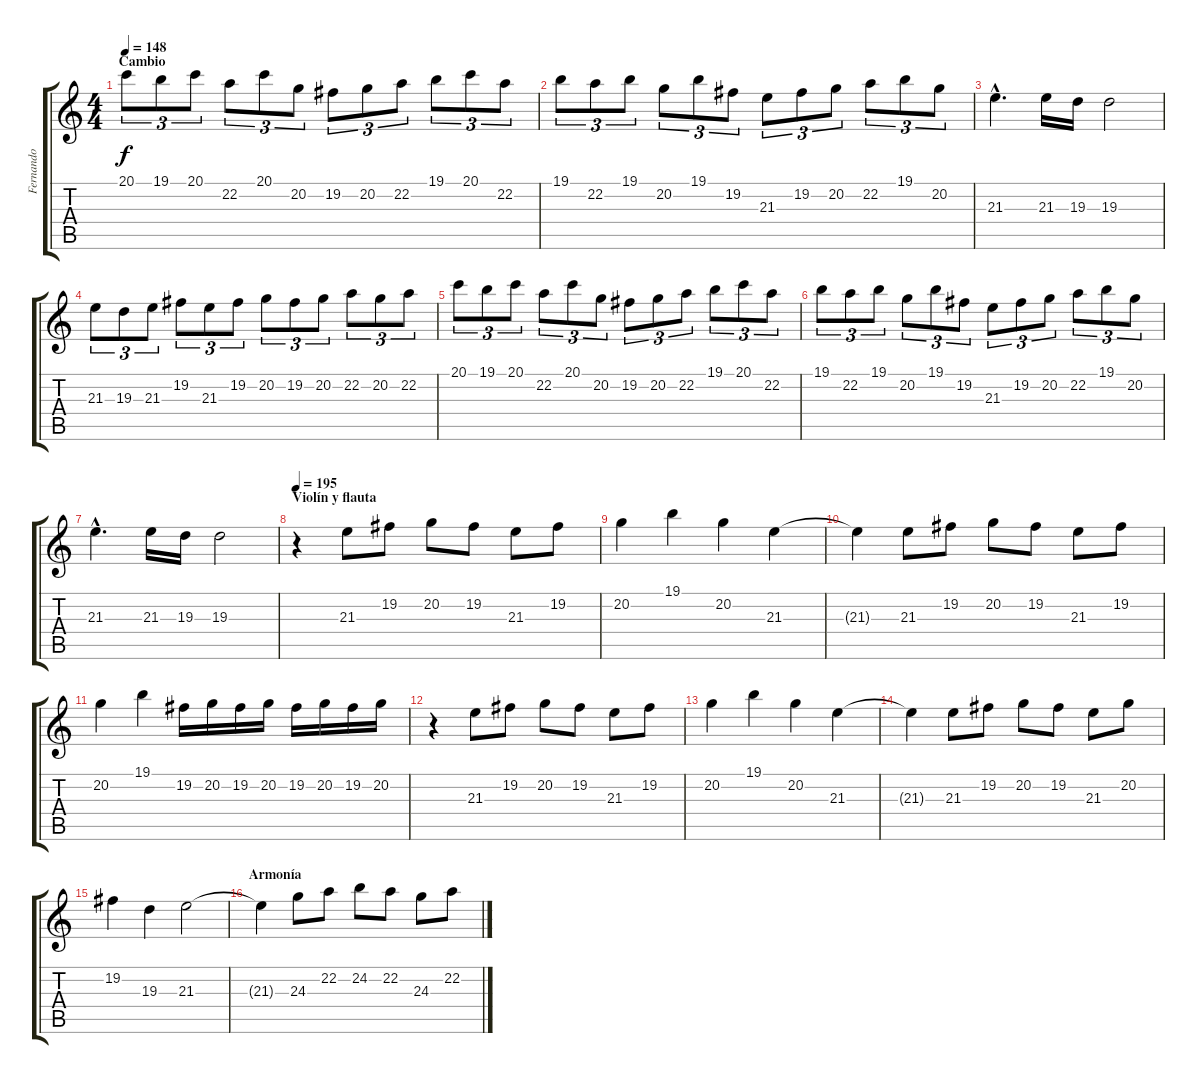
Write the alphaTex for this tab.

\track ("Fernando" "Fernando") {instrument flute}
\staff {score tabs}
\tuning (E4 B3 G3 D3 A2 E2) {hide}
\ts (4 4)
\section ("" "Cambio")
\tempo 148
\clef g2
\ks c
20.1.8{tu (3 2) dy f} 19.1.8{tu (3 2)} 20.1.8{tu (3 2)} 22.2.8{tu (3 2)} 20.1.8{tu (3 2)} 20.2.8{tu (3 2)} 19.2.8{tu (3 2)} 20.2.8{tu (3 2)} 22.2.8{tu (3 2)} 19.1.8{tu (3 2)} 20.1.8{tu (3 2)} 22.2.8{tu (3 2)} |
19.1.8{tu (3 2)} 22.2.8{tu (3 2)} 19.1.8{tu (3 2)} 20.2.8{tu (3 2)} 19.1.8{tu (3 2)} 19.2.8{tu (3 2)} 21.3.8{tu (3 2)} 19.2.8{tu (3 2)} 20.2.8{tu (3 2)} 22.2.8{tu (3 2)} 19.1.8{tu (3 2)} 20.2.8{tu (3 2)} |
21.3{hac}.4{d} 21.3.16 19.3.16 19.3.2 |
21.3.8{tu (3 2)} 19.3.8{tu (3 2)} 21.3.8{tu (3 2)} 19.2.8{tu (3 2)} 21.3.8{tu (3 2)} 19.2.8{tu (3 2)} 20.2.8{tu (3 2)} 19.2.8{tu (3 2)} 20.2.8{tu (3 2)} 22.2.8{tu (3 2)} 20.2.8{tu (3 2)} 22.2.8{tu (3 2)} |
20.1.8{tu (3 2)} 19.1.8{tu (3 2)} 20.1.8{tu (3 2)} 22.2.8{tu (3 2)} 20.1.8{tu (3 2)} 20.2.8{tu (3 2)} 19.2.8{tu (3 2)} 20.2.8{tu (3 2)} 22.2.8{tu (3 2)} 19.1.8{tu (3 2)} 20.1.8{tu (3 2)} 22.2.8{tu (3 2)} |
19.1.8{tu (3 2)} 22.2.8{tu (3 2)} 19.1.8{tu (3 2)} 20.2.8{tu (3 2)} 19.1.8{tu (3 2)} 19.2.8{tu (3 2)} 21.3.8{tu (3 2)} 19.2.8{tu (3 2)} 20.2.8{tu (3 2)} 22.2.8{tu (3 2)} 19.1.8{tu (3 2)} 20.2.8{tu (3 2)} |
21.3{hac}.4{d} 21.3.16 19.3.16 19.3.2 |
\section ("" "Violín y flauta ")
\tempo 195
r.4 21.3.8 19.2.8 20.2.8 19.2.8 21.3.8 19.2.8 |
20.2.4 19.1.4 20.2.4 21.3.4 |
21.3{t}.4 21.3.8 19.2.8 20.2.8 19.2.8 21.3.8 19.2.8 |
20.2.4 19.1.4 19.2.16 20.2.16 19.2.16 20.2.16 19.2.16 20.2.16 19.2.16 20.2.16 |
r.4 21.3.8 19.2.8 20.2.8 19.2.8 21.3.8 19.2.8 |
20.2.4 19.1.4 20.2.4 21.3.4 |
21.3{t}.4 21.3.8 19.2.8 20.2.8 19.2.8 21.3.8 20.2.8 |
19.2.4 19.3.4 21.3.2 |
\section ("" "Armonía")
21.3{t}.4 24.3.8 22.2.8 24.2.8 22.2.8 24.3.8 22.2.8
